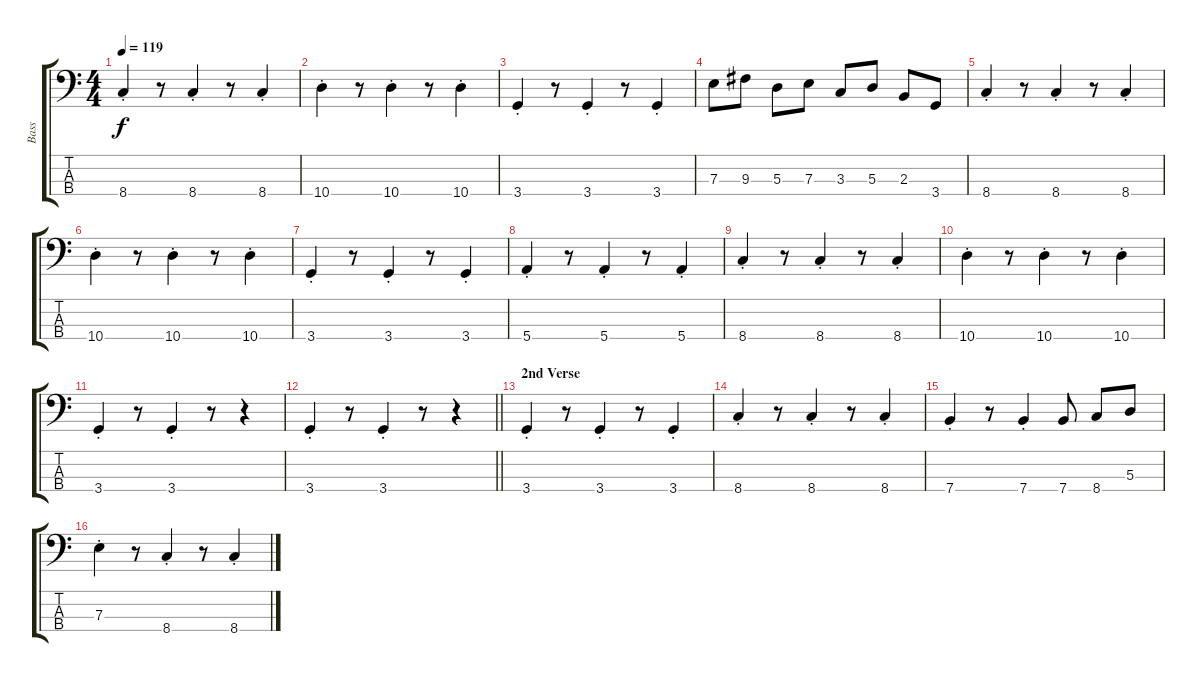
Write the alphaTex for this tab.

\track ("Bass" "Bass") {instrument electricbasspick}
\staff {score tabs}
\tuning (G2 D2 A1 E1) {hide}
\ts (4 4)
\tempo 119
\clef f4
\ks c
8.4{st}.4{dy f} r.8 8.4{st}.4 r.8 8.4{st}.4 |
10.4{st}.4 r.8 10.4{st}.4 r.8 10.4{st}.4 |
3.4{st}.4 r.8 3.4{st}.4 r.8 3.4{st}.4 |
7.3.8 9.3.8 5.3.8 7.3.8 3.3.8 5.3.8 2.3.8 3.4.8 |
8.4{st}.4 r.8 8.4{st}.4 r.8 8.4{st}.4 |
10.4{st}.4 r.8 10.4{st}.4 r.8 10.4{st}.4 |
3.4{st}.4 r.8 3.4{st}.4 r.8 3.4{st}.4 |
5.4{st}.4 r.8 5.4{st}.4 r.8 5.4{st}.4 |
8.4{st}.4 r.8 8.4{st}.4 r.8 8.4{st}.4 |
10.4{st}.4 r.8 10.4{st}.4 r.8 10.4{st}.4 |
3.4{st}.4 r.8 3.4{st}.4 r.8 r.4 |
\barLineRight lightlight
3.4{st}.4 r.8 3.4{st}.4 r.8 r.4 |
\section ("" "2nd Verse")
3.4{st}.4 r.8 3.4{st}.4 r.8 3.4{st}.4 |
8.4{st}.4 r.8 8.4{st}.4 r.8 8.4{st}.4 |
7.4{st}.4 r.8 7.4{st}.4 7.4.8 8.4.8 5.3.8 |
7.3{st}.4 r.8 8.4{st}.4 r.8 8.4{st}.4
